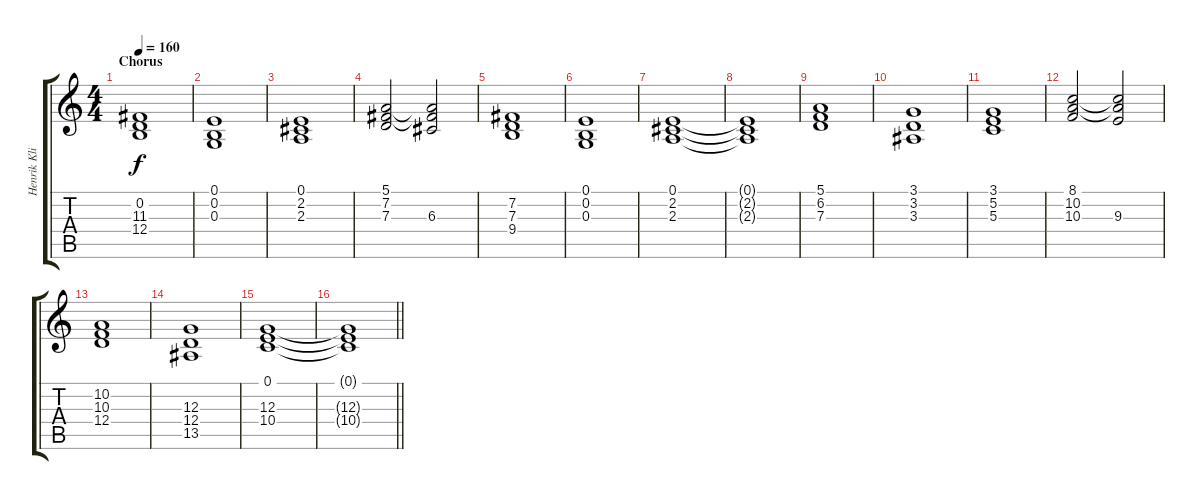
\track ("Henrik Klingenberg" "Henrik Kli") {instrument acousticgrandpiano}
\staff {score tabs}
\tuning (E4 B3 G3 D3 A2 E2) {hide}
\ts (4 4)
\section ("" "Chorus")
\tempo 160
\clef g2
\ks c
(0.2 11.3 12.4).1{dy f volume 13 instrument stringensemble1} |
(0.1 0.2 0.3).1 |
(0.1 2.2 2.3).1 |
(5.1 7.2 7.3).2 (5.1{t} 7.2{t} 6.3).2 |
(7.2 7.3 9.4).1 |
(0.1 0.2 0.3).1 |
(0.1 2.2 2.3).1 |
(0.1{t} 2.2{t} 2.3{t}).1 |
(5.1 6.2 7.3).1 |
(3.1 3.2 3.3).1 |
(3.1 5.2 5.3).1 |
(8.1 10.2 10.3).2 (8.1{t} 10.2{t} 9.3).2 |
(10.2 10.3 12.4).1 |
(12.3 12.4 13.5).1 |
(0.1 12.3 10.4).1 |
\barLineRight lightlight
(0.1{t} 12.3{t} 10.4{t}).1
